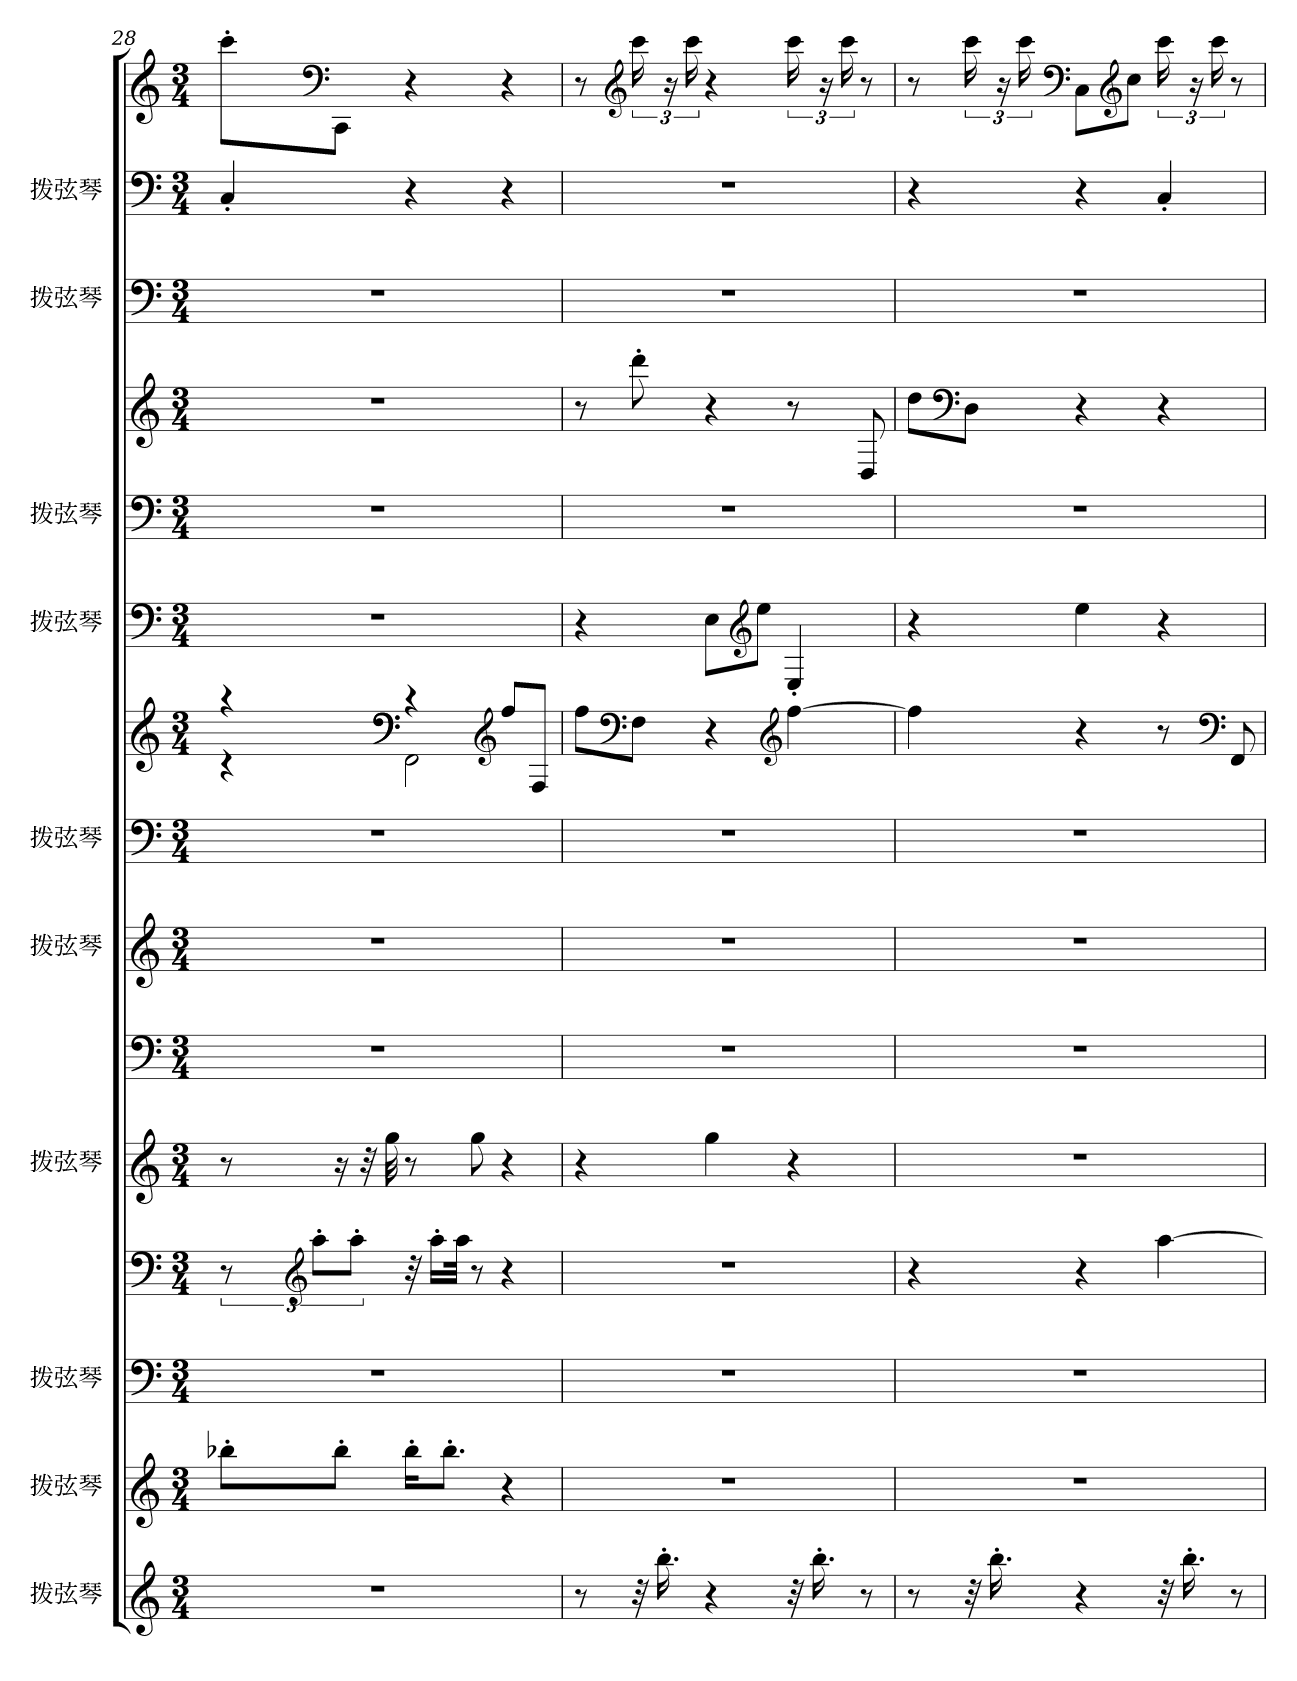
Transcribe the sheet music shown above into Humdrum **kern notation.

**kern	**kern	**kern	**kern	**kern	**kern	**kern	**kern	**kern	**kern	**kern	**kern	**kern	**kern	**kern
*part10	*part9	*part8	*part8	*part7	*part7	*part6	*part5	*part5	*part4	*part3	*part3	*part2	*part1	*part1
*staff15	*staff14	*staff13	*staff12	*staff11	*staff10	*staff9	*staff8	*staff7	*staff6	*staff5	*staff4	*staff3	*staff2	*staff1
*I"拨弦琴	*I"拨弦琴	*I"拨弦琴	*	*I"拨弦琴	*	*I"拨弦琴	*I"拨弦琴	*	*I"拨弦琴	*I"拨弦琴	*	*I"拨弦琴	*I"拨弦琴	*
!!LO:PB:g=z
*clefG2	*clefG2	*clefF4	*clefF4	*clefG2	*clefF4	*clefG2	*clefF4	*clefG2	*clefF4	*clefF4	*clefG2	*clefF4	*clefF4	*clefG2
*k[]	*k[]	*k[]	*k[]	*k[]	*k[]	*k[]	*k[]	*k[]	*k[]	*k[]	*k[]	*k[]	*k[]	*k[]
*M3/4	*M3/4	*M3/4	*M3/4	*M3/4	*M3/4	*M3/4	*M3/4	*M3/4	*M3/4	*M3/4	*M3/4	*M3/4	*M3/4	*M3/4
=28	=28	=28	=28	=28	=28	=28	=28	=28	=28	=28	=28	=28	=28	=28
*	*	*	*	*	*	*	*	*^	*	*	*	*	*	*
2.r	8bb-X'\L	2.r	12r	8r	2.r	2.r	2.r	4r	4r	2.r	2.r	2.r	2.r	4C'/	8ccc'\L
*	*	*	*clefG2	*	*	*	*	*	*	*	*	*	*	*	*
.	.	.	12aa'\L	.	.	.	.	.	.	.	.	.	.	.	.
*	*	*	*	*	*	*	*	*	*	*	*	*	*	*	*clefF4
.	8bb-'\J	.	.	16r	.	.	.	.	.	.	.	.	.	.	8CC\J
.	.	.	12aa'\J	.	.	.	.	.	.	.	.	.	.	.	.
.	.	.	.	32r	.	.	.	.	.	.	.	.	.	.	.
.	.	.	.	32gg\	.	.	.	.	.	.	.	.	.	.	.
*	*	*	*	*	*	*	*	*clefF4	*	*	*	*	*	*	*
.	16bb-'\KL	.	32r	8r	.	.	.	4r	2FF\	.	.	.	.	4r	4r
.	.	.	16aa'\LL	.	.	.	.	.	.	.	.	.	.	.	.
.	8.bb-'\J	.	.	.	.	.	.	.	.	.	.	.	.	.	.
.	.	.	32aa\JJk	.	.	.	.	.	.	.	.	.	.	.	.
.	.	.	8r	8gg\	.	.	.	.	.	.	.	.	.	.	.
*	*	*	*	*	*	*	*	*clefG2	*	*	*	*	*	*	*
.	4r	.	4r	4r	.	.	.	8ff/L	.	.	.	.	.	4r	4r
.	.	.	.	.	.	.	.	8F/J	.	.	.	.	.	.	.
*	*	*	*	*	*	*	*	*v	*v	*	*	*	*	*	*
=29	=29	=29	=29	=29	=29	=29	=29	=29	=29	=29	=29	=29	=29	=29
8r	2.r	2.r	2.r	4r	2.r	2.r	2.r	8ff\L	4r	2.r	8r	2.r	2.r	8r
*	*	*	*	*	*	*	*	*clefF4	*	*	*	*	*	*clefG2
32r	.	.	.	.	.	.	.	8F\J	.	.	8ddd'\	.	.	24ccc\
16.bb'\	.	.	.	.	.	.	.	.	.	.	.	.	.	.
.	.	.	.	.	.	.	.	.	.	.	.	.	.	24r
.	.	.	.	.	.	.	.	.	.	.	.	.	.	24ccc\
4r	.	.	.	4gg\	.	.	.	4r	8E\L	.	4r	.	.	4r
*	*	*	*	*	*	*	*	*	*clefG2	*	*	*	*	*
.	.	.	.	.	.	.	.	.	8ee\J	.	.	.	.	.
*	*	*	*	*	*	*	*	*clefG2	*	*	*	*	*	*
32r	.	.	.	4r	.	.	.	[4ff\	4E'/	.	8r	.	.	24ccc\
16.bb'\	.	.	.	.	.	.	.	.	.	.	.	.	.	.
.	.	.	.	.	.	.	.	.	.	.	.	.	.	24r
.	.	.	.	.	.	.	.	.	.	.	.	.	.	24ccc\
8r	.	.	.	.	.	.	.	.	.	.	8D/	.	.	8r
!!LO:PB:g=z
=30	=30	=30	=30	=30	=30	=30	=30	=30	=30	=30	=30	=30	=30	=30
8r	2.r	2.r	4r	2.r	2.r	2.r	2.r	4ff\]	4r	2.r	8dd\L	2.r	4r	8r
*	*	*	*	*	*	*	*	*	*	*	*clefF4	*	*	*
32r	.	.	.	.	.	.	.	.	.	.	8D\J	.	.	24ccc\
16.bb'\	.	.	.	.	.	.	.	.	.	.	.	.	.	.
.	.	.	.	.	.	.	.	.	.	.	.	.	.	24r
.	.	.	.	.	.	.	.	.	.	.	.	.	.	24ccc\
*	*	*	*	*	*	*	*	*	*	*	*	*	*	*clefF4
4r	.	.	4r	.	.	.	.	4r	4ee\	.	4r	.	4r	8C\L
*	*	*	*	*	*	*	*	*	*	*	*	*	*	*clefG2
.	.	.	.	.	.	.	.	.	.	.	.	.	.	8cc\J
32r	.	.	[4aa\	.	.	.	.	8r	4r	.	4r	.	4C'/	24ccc\
16.bb'\	.	.	.	.	.	.	.	.	.	.	.	.	.	.
.	.	.	.	.	.	.	.	.	.	.	.	.	.	24r
.	.	.	.	.	.	.	.	.	.	.	.	.	.	24ccc\
*	*	*	*	*	*	*	*	*clefF4	*	*	*	*	*	*
8r	.	.	.	.	.	.	.	8FF/	.	.	.	.	.	8r
=	=	=	=	=	=	=	=	=	=	=	=	=	=	=
*-	*-	*-	*-	*-	*-	*-	*-	*-	*-	*-	*-	*-	*-	*-
